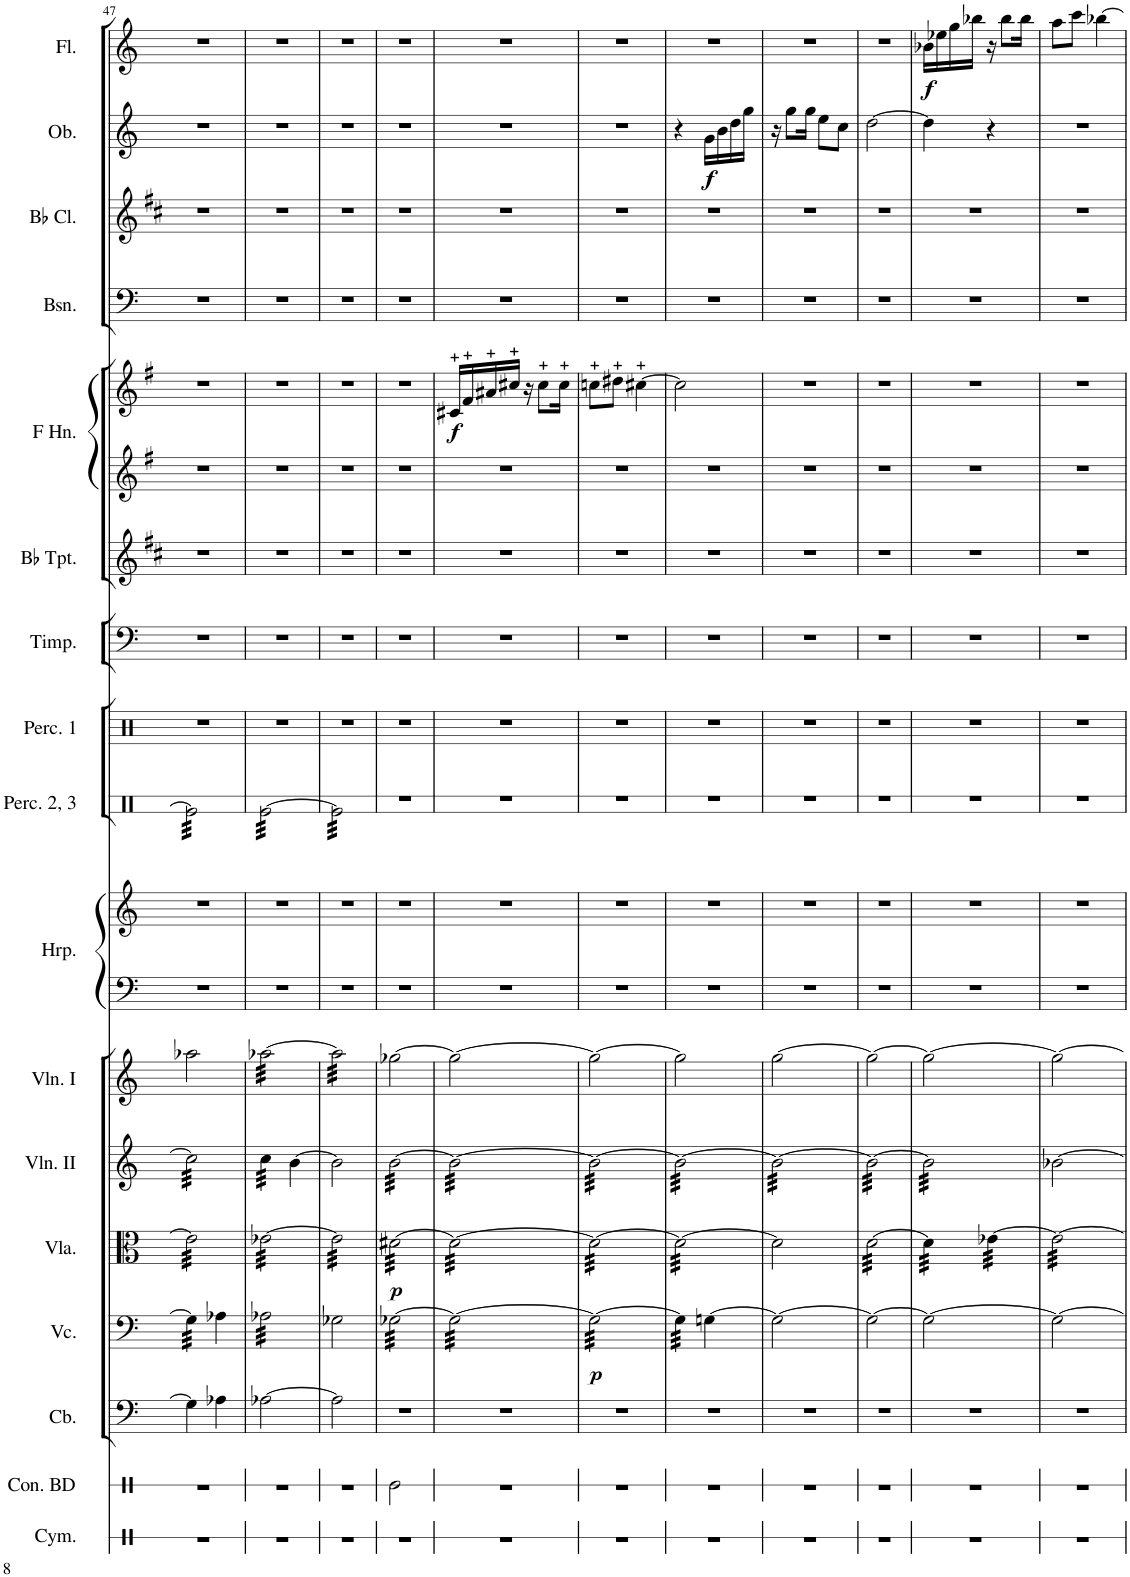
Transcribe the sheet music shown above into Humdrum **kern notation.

**kern	**kern	**kern	**kern	**dynam	**kern	**dynam	**kern	**kern	**kern	**kern	**kern	**kern	**kern	**kern	**kern	**kern	**dynam	**kern	**kern	**kern	**dynam	**kern	**dynam
*part17	*part16	*part15	*part14	*part14	*part13	*part13	*part12	*part11	*part10	*part10	*part9	*part8	*part7	*part6	*part5	*part5	*part5	*part4	*part3	*part2	*part2	*part1	*part1
*staff19	*staff18	*staff17	*staff16	*staff16	*staff15	*staff15	*staff14	*staff13	*staff12	*staff11	*staff10	*staff9	*staff8	*staff7	*staff6	*staff5	*staff5/6	*staff4	*staff3	*staff2	*staff2	*staff1	*staff1
*I"Cymbal	*I"Concert Bass Drum	*I"Contrabasses	*I"Violoncellos	*	*I"Violas	*	*I"Violins II	*I"Violins I	*I"Harp	*	*I"Percussion 2, 3	*I"Percussion 1	*I"Timpani	*I"Trumpets in Bb	*I"Horns in F	*	*	*I"Bassoons	*I"Clarinets in Bb	*I"Oboes	*	*I"Flutes	*
*I'Cym.	*I'Con. BD	*I'Cb.	*I'Vc.	*	*I'Vla.	*	*I'Vln. II	*I'Vln. I	*I'Hrp.	*	*I'Perc. 2, 3	*I'Perc. 1	*I'Timp.	*	*	*	*	*I'Bsn.	*	*I'Ob.	*	*I'Fl.	*
!!LO:PB:g=z
*clefX	*clefX	*clefF4	*clefF4	*	*clefC3	*	*clefG2	*clefG2	*clefF4	*clefG2	*clefX	*clefG2	*clefF4	*clefG2	*clefG2	*clefG2	*	*clefF4	*clefG2	*clefG2	*	*clefG2	*
*	*	*Trd7c12	*	*	*	*	*	*	*	*	*	*	*	*Trd1c2	*Trd4c7	*Trd4c7	*	*	*Trd1c2	*	*	*	*
*k[]	*k[]	*k[]	*k[]	*	*k[]	*	*k[]	*k[]	*k[]	*k[]	*k[]	*k[]	*k[]	*k[f#c#]	*k[f#]	*k[f#]	*	*k[]	*k[f#c#]	*k[]	*	*k[]	*
*M2/4	*M2/4	*M2/4	*M2/4	*	*M2/4	*	*M2/4	*M2/4	*M2/4	*M2/4	*M2/4	*M2/4	*M2/4	*M2/4	*M2/4	*M2/4	*	*M2/4	*M2/4	*M2/4	*	*M2/4	*
=47	=47	=47	=47	=47	=47	=47	=47	=47	=47	=47	=47	=47	=47	=47	=47	=47	=47	=47	=47	=47	=47	=47	=47
*	*	*	*tremolo	*	*	*	*	*	*	*	*	*	*	*	*	*	*	*	*	*	*	*	*
*	*	*	*	*	*tremolo	*	*	*	*	*	*	*	*	*	*	*	*	*	*	*	*	*	*
*	*	*	*	*	*	*	*tremolo	*	*	*	*	*	*	*	*	*	*	*	*	*	*	*	*
*	*	*	*	*	*	*	*	*	*	*	*tremolo	*	*	*	*	*	*	*	*	*	*	*	*
2r	2r	4G\]	32G\]LLL	.	32e\]LLL	.	32cc\]LLL	2aa-X\	2r	2r	32Rff\]LLL	2r	2r	2r	2r	2r	.	2r	2r	2r	.	2r	.
.	.	.	32G\	.	32e\	.	32cc\	.	.	.	32Rff\	.	.	.	.	.	.	.	.	.	.	.	.
.	.	.	32G\	.	32e\	.	32cc\	.	.	.	32Rff\	.	.	.	.	.	.	.	.	.	.	.	.
.	.	.	32G\	.	32e\	.	32cc\	.	.	.	32Rff\	.	.	.	.	.	.	.	.	.	.	.	.
.	.	.	32G\	.	32e\	.	32cc\	.	.	.	32Rff\	.	.	.	.	.	.	.	.	.	.	.	.
.	.	.	32G\	.	32e\	.	32cc\	.	.	.	32Rff\	.	.	.	.	.	.	.	.	.	.	.	.
.	.	.	32G\	.	32e\	.	32cc\	.	.	.	32Rff\	.	.	.	.	.	.	.	.	.	.	.	.
.	.	.	32G\JJJ	.	32e\	.	32cc\	.	.	.	32Rff\	.	.	.	.	.	.	.	.	.	.	.	.
*	*	*	*Xtremolo	*	*	*	*	*	*	*	*	*	*	*	*	*	*	*	*	*	*	*	*
.	.	4A-X\	4A-X\	.	32e\	.	32cc\	.	.	.	32Rff\	.	.	.	.	.	.	.	.	.	.	.	.
.	.	.	.	.	32e\	.	32cc\	.	.	.	32Rff\	.	.	.	.	.	.	.	.	.	.	.	.
.	.	.	.	.	32e\	.	32cc\	.	.	.	32Rff\	.	.	.	.	.	.	.	.	.	.	.	.
.	.	.	.	.	32e\	.	32cc\	.	.	.	32Rff\	.	.	.	.	.	.	.	.	.	.	.	.
.	.	.	.	.	32e\	.	32cc\	.	.	.	32Rff\	.	.	.	.	.	.	.	.	.	.	.	.
.	.	.	.	.	32e\	.	32cc\	.	.	.	32Rff\	.	.	.	.	.	.	.	.	.	.	.	.
.	.	.	.	.	32e\	.	32cc\	.	.	.	32Rff\	.	.	.	.	.	.	.	.	.	.	.	.
.	.	.	.	.	32e\JJJ	.	32cc\JJJ	.	.	.	32Rff\JJJ	.	.	.	.	.	.	.	.	.	.	.	.
=48	=48	=48	=48	=48	=48	=48	=48	=48	=48	=48	=48	=48	=48	=48	=48	=48	=48	=48	=48	=48	=48	=48	=48
*	*	*	*tremolo	*	*	*	*	*	*	*	*	*	*	*	*	*	*	*	*	*	*	*	*
*	*	*	*	*	*	*	*	*tremolo	*	*	*	*	*	*	*	*	*	*	*	*	*	*	*
2r	2r	[2A-X\	32A-X\LLL	.	[32e-X\LLL	.	32cc\LLL	[32aa-X\LLL	2r	2r	[32Rff\LLL	2r	2r	2r	2r	2r	.	2r	2r	2r	.	2r	.
.	.	.	32A-X\	.	32e-X\	.	32cc\	32aa-X\	.	.	32Rff\	.	.	.	.	.	.	.	.	.	.	.	.
.	.	.	32A-X\	.	32e-X\	.	32cc\	32aa-X\	.	.	32Rff\	.	.	.	.	.	.	.	.	.	.	.	.
.	.	.	32A-X\	.	32e-X\	.	32cc\	32aa-X\	.	.	32Rff\	.	.	.	.	.	.	.	.	.	.	.	.
.	.	.	32A-X\	.	32e-X\	.	32cc\	32aa-X\	.	.	32Rff\	.	.	.	.	.	.	.	.	.	.	.	.
.	.	.	32A-X\	.	32e-X\	.	32cc\	32aa-X\	.	.	32Rff\	.	.	.	.	.	.	.	.	.	.	.	.
.	.	.	32A-X\	.	32e-X\	.	32cc\	32aa-X\	.	.	32Rff\	.	.	.	.	.	.	.	.	.	.	.	.
.	.	.	32A-X\	.	32e-X\	.	32cc\JJJ	32aa-X\	.	.	32Rff\	.	.	.	.	.	.	.	.	.	.	.	.
*	*	*	*	*	*	*	*Xtremolo	*	*	*	*	*	*	*	*	*	*	*	*	*	*	*	*
.	.	.	32A-X\	.	32e-X\	.	[4b\	32aa-X\	.	.	32Rff\	.	.	.	.	.	.	.	.	.	.	.	.
.	.	.	32A-X\	.	32e-X\	.	.	32aa-X\	.	.	32Rff\	.	.	.	.	.	.	.	.	.	.	.	.
.	.	.	32A-X\	.	32e-X\	.	.	32aa-X\	.	.	32Rff\	.	.	.	.	.	.	.	.	.	.	.	.
.	.	.	32A-X\	.	32e-X\	.	.	32aa-X\	.	.	32Rff\	.	.	.	.	.	.	.	.	.	.	.	.
.	.	.	32A-X\	.	32e-X\	.	.	32aa-X\	.	.	32Rff\	.	.	.	.	.	.	.	.	.	.	.	.
.	.	.	32A-X\	.	32e-X\	.	.	32aa-X\	.	.	32Rff\	.	.	.	.	.	.	.	.	.	.	.	.
.	.	.	32A-X\	.	32e-X\	.	.	32aa-X\	.	.	32Rff\	.	.	.	.	.	.	.	.	.	.	.	.
.	.	.	32A-X\JJJ	.	32e-X\JJJ	.	.	32aa-X\JJJ	.	.	32Rff\JJJ	.	.	.	.	.	.	.	.	.	.	.	.
*	*	*	*Xtremolo	*	*	*	*	*	*	*	*	*	*	*	*	*	*	*	*	*	*	*	*
=49	=49	=49	=49	=49	=49	=49	=49	=49	=49	=49	=49	=49	=49	=49	=49	=49	=49	=49	=49	=49	=49	=49	=49
2r	2r	2A-\]	2G-X\	.	32e-\]LLL	.	2b\]	32aa-\]LLL	2r	2r	32Rff\]LLL	2r	2r	2r	2r	2r	.	2r	2r	2r	.	2r	.
.	.	.	.	.	32e-\	.	.	32aa-\	.	.	32Rff\	.	.	.	.	.	.	.	.	.	.	.	.
.	.	.	.	.	32e-\	.	.	32aa-\	.	.	32Rff\	.	.	.	.	.	.	.	.	.	.	.	.
.	.	.	.	.	32e-\	.	.	32aa-\	.	.	32Rff\	.	.	.	.	.	.	.	.	.	.	.	.
.	.	.	.	.	32e-\	.	.	32aa-\	.	.	32Rff\	.	.	.	.	.	.	.	.	.	.	.	.
.	.	.	.	.	32e-\	.	.	32aa-\	.	.	32Rff\	.	.	.	.	.	.	.	.	.	.	.	.
.	.	.	.	.	32e-\	.	.	32aa-\	.	.	32Rff\	.	.	.	.	.	.	.	.	.	.	.	.
.	.	.	.	.	32e-\	.	.	32aa-\	.	.	32Rff\	.	.	.	.	.	.	.	.	.	.	.	.
.	.	.	.	.	32e-\	.	.	32aa-\	.	.	32Rff\	.	.	.	.	.	.	.	.	.	.	.	.
.	.	.	.	.	32e-\	.	.	32aa-\	.	.	32Rff\	.	.	.	.	.	.	.	.	.	.	.	.
.	.	.	.	.	32e-\	.	.	32aa-\	.	.	32Rff\	.	.	.	.	.	.	.	.	.	.	.	.
.	.	.	.	.	32e-\	.	.	32aa-\	.	.	32Rff\	.	.	.	.	.	.	.	.	.	.	.	.
.	.	.	.	.	32e-\	.	.	32aa-\	.	.	32Rff\	.	.	.	.	.	.	.	.	.	.	.	.
.	.	.	.	.	32e-\	.	.	32aa-\	.	.	32Rff\	.	.	.	.	.	.	.	.	.	.	.	.
.	.	.	.	.	32e-\	.	.	32aa-\	.	.	32Rff\	.	.	.	.	.	.	.	.	.	.	.	.
.	.	.	.	.	32e-\JJJ	.	.	32aa-\JJJ	.	.	32Rff\JJJ	.	.	.	.	.	.	.	.	.	.	.	.
*	*	*	*	*	*	*	*	*	*	*	*Xtremolo	*	*	*	*	*	*	*	*	*	*	*	*
*	*	*	*	*	*	*	*	*Xtremolo	*	*	*	*	*	*	*	*	*	*	*	*	*	*	*
=50	=50	=50	=50	=50	=50	=50	=50	=50	=50	=50	=50	=50	=50	=50	=50	=50	=50	=50	=50	=50	=50	=50	=50
!	!	!	!	!	!	!LO:DY:b	!	!	!	!	!	!	!	!	!	!	!	!	!	!	!	!	!
*	*	*	*tremolo	*	*	*	*	*	*	*	*	*	*	*	*	*	*	*	*	*	*	*	*
*	*	*	*	*	*	*	*tremolo	*	*	*	*	*	*	*	*	*	*	*	*	*	*	*	*
2r	2Re\	2r	[32G-X\LLL	.	[32d#X\LLL	p	[32b\LLL	[2gg-X\	2r	2r	2r	2r	2r	2r	2r	2r	.	2r	2r	2r	.	2r	.
.	.	.	32G-X\	.	32d#X\	.	32b\	.	.	.	.	.	.	.	.	.	.	.	.	.	.	.	.
.	.	.	32G-X\	.	32d#X\	.	32b\	.	.	.	.	.	.	.	.	.	.	.	.	.	.	.	.
.	.	.	32G-X\	.	32d#X\	.	32b\	.	.	.	.	.	.	.	.	.	.	.	.	.	.	.	.
.	.	.	32G-X\	.	32d#X\	.	32b\	.	.	.	.	.	.	.	.	.	.	.	.	.	.	.	.
.	.	.	32G-X\	.	32d#X\	.	32b\	.	.	.	.	.	.	.	.	.	.	.	.	.	.	.	.
.	.	.	32G-X\	.	32d#X\	.	32b\	.	.	.	.	.	.	.	.	.	.	.	.	.	.	.	.
.	.	.	32G-X\	.	32d#X\	.	32b\	.	.	.	.	.	.	.	.	.	.	.	.	.	.	.	.
.	.	.	32G-X\	.	32d#X\	.	32b\	.	.	.	.	.	.	.	.	.	.	.	.	.	.	.	.
.	.	.	32G-X\	.	32d#X\	.	32b\	.	.	.	.	.	.	.	.	.	.	.	.	.	.	.	.
.	.	.	32G-X\	.	32d#X\	.	32b\	.	.	.	.	.	.	.	.	.	.	.	.	.	.	.	.
.	.	.	32G-X\	.	32d#X\	.	32b\	.	.	.	.	.	.	.	.	.	.	.	.	.	.	.	.
.	.	.	32G-X\	.	32d#X\	.	32b\	.	.	.	.	.	.	.	.	.	.	.	.	.	.	.	.
.	.	.	32G-X\	.	32d#X\	.	32b\	.	.	.	.	.	.	.	.	.	.	.	.	.	.	.	.
.	.	.	32G-X\	.	32d#X\	.	32b\	.	.	.	.	.	.	.	.	.	.	.	.	.	.	.	.
.	.	.	32G-X\JJJ	.	32d#X\JJJ	.	32b\JJJ	.	.	.	.	.	.	.	.	.	.	.	.	.	.	.	.
=51	=51	=51	=51	=51	=51	=51	=51	=51	=51	=51	=51	=51	=51	=51	=51	=51	=51	=51	=51	=51	=51	=51	=51
!	!	!	!	!	!	!	!	!	!	!	!	!	!	!	!	!	!LO:DY:b	!	!	!	!	!	!
2r	2r	2r	32G-\LLL	.	32d#\LLL	.	32b\LLL	2gg-\_	2r	2r	2r	2r	2r	2r	2r	16c#X/LL	f	2r	2r	2r	.	2r	.
.	.	.	32G-\	.	32d#\	.	32b\	.	.	.	.	.	.	.	.	.	.	.	.	.	.	.	.
.	.	.	32G-\	.	32d#\	.	32b\	.	.	.	.	.	.	.	.	16f#/	.	.	.	.	.	.	.
.	.	.	32G-\	.	32d#\	.	32b\	.	.	.	.	.	.	.	.	.	.	.	.	.	.	.	.
.	.	.	32G-\	.	32d#\	.	32b\	.	.	.	.	.	.	.	.	16a#X/	.	.	.	.	.	.	.
.	.	.	32G-\	.	32d#\	.	32b\	.	.	.	.	.	.	.	.	.	.	.	.	.	.	.	.
.	.	.	32G-\	.	32d#\	.	32b\	.	.	.	.	.	.	.	.	16cc#X/JJ	.	.	.	.	.	.	.
.	.	.	32G-\	.	32d#\	.	32b\	.	.	.	.	.	.	.	.	.	.	.	.	.	.	.	.
.	.	.	32G-\	.	32d#\	.	32b\	.	.	.	.	.	.	.	.	16r	.	.	.	.	.	.	.
.	.	.	32G-\	.	32d#\	.	32b\	.	.	.	.	.	.	.	.	.	.	.	.	.	.	.	.
.	.	.	32G-\	.	32d#\	.	32b\	.	.	.	.	.	.	.	.	8cc#\L	.	.	.	.	.	.	.
.	.	.	32G-\	.	32d#\	.	32b\	.	.	.	.	.	.	.	.	.	.	.	.	.	.	.	.
.	.	.	32G-\	.	32d#\	.	32b\	.	.	.	.	.	.	.	.	.	.	.	.	.	.	.	.
.	.	.	32G-\	.	32d#\	.	32b\	.	.	.	.	.	.	.	.	.	.	.	.	.	.	.	.
.	.	.	32G-\	.	32d#\	.	32b\	.	.	.	.	.	.	.	.	16cc#\Jk	.	.	.	.	.	.	.
.	.	.	32G-\JJJ	.	32d#\JJJ	.	32b\JJJ	.	.	.	.	.	.	.	.	.	.	.	.	.	.	.	.
=52	=52	=52	=52	=52	=52	=52	=52	=52	=52	=52	=52	=52	=52	=52	=52	=52	=52	=52	=52	=52	=52	=52	=52
!	!	!	!	!LO:DY:b	!	!	!	!	!	!	!	!	!	!	!	!	!	!	!	!	!	!	!
2r	2r	2r	32G-\LLL	p	32d#\LLL	.	32b\LLL	2gg-\_	2r	2r	2r	2r	2r	2r	2r	8ccn\L	.	2r	2r	2r	.	2r	.
.	.	.	32G-\	.	32d#\	.	32b\	.	.	.	.	.	.	.	.	.	.	.	.	.	.	.	.
.	.	.	32G-\	.	32d#\	.	32b\	.	.	.	.	.	.	.	.	.	.	.	.	.	.	.	.
.	.	.	32G-\	.	32d#\	.	32b\	.	.	.	.	.	.	.	.	.	.	.	.	.	.	.	.
.	.	.	32G-\	.	32d#\	.	32b\	.	.	.	.	.	.	.	.	8dd#X\J	.	.	.	.	.	.	.
.	.	.	32G-\	.	32d#\	.	32b\	.	.	.	.	.	.	.	.	.	.	.	.	.	.	.	.
.	.	.	32G-\	.	32d#\	.	32b\	.	.	.	.	.	.	.	.	.	.	.	.	.	.	.	.
.	.	.	32G-\	.	32d#\	.	32b\	.	.	.	.	.	.	.	.	.	.	.	.	.	.	.	.
.	.	.	32G-\	.	32d#\	.	32b\	.	.	.	.	.	.	.	.	[4cc#X\	.	.	.	.	.	.	.
.	.	.	32G-\	.	32d#\	.	32b\	.	.	.	.	.	.	.	.	.	.	.	.	.	.	.	.
.	.	.	32G-\	.	32d#\	.	32b\	.	.	.	.	.	.	.	.	.	.	.	.	.	.	.	.
.	.	.	32G-\	.	32d#\	.	32b\	.	.	.	.	.	.	.	.	.	.	.	.	.	.	.	.
.	.	.	32G-\	.	32d#\	.	32b\	.	.	.	.	.	.	.	.	.	.	.	.	.	.	.	.
.	.	.	32G-\	.	32d#\	.	32b\	.	.	.	.	.	.	.	.	.	.	.	.	.	.	.	.
.	.	.	32G-\	.	32d#\	.	32b\	.	.	.	.	.	.	.	.	.	.	.	.	.	.	.	.
.	.	.	32G-\JJJ	.	32d#\JJJ	.	32b\JJJ	.	.	.	.	.	.	.	.	.	.	.	.	.	.	.	.
=53	=53	=53	=53	=53	=53	=53	=53	=53	=53	=53	=53	=53	=53	=53	=53	=53	=53	=53	=53	=53	=53	=53	=53
2r	2r	2r	32G-\]LLL	.	32d#\LLL	.	32b\LLL	2gg-\]	2r	2r	2r	2r	2r	2r	2r	2cc#\]	.	2r	2r	4r	.	2r	.
.	.	.	32G-\	.	32d#\	.	32b\	.	.	.	.	.	.	.	.	.	.	.	.	.	.	.	.
.	.	.	32G-\	.	32d#\	.	32b\	.	.	.	.	.	.	.	.	.	.	.	.	.	.	.	.
.	.	.	32G-\	.	32d#\	.	32b\	.	.	.	.	.	.	.	.	.	.	.	.	.	.	.	.
.	.	.	32G-\	.	32d#\	.	32b\	.	.	.	.	.	.	.	.	.	.	.	.	.	.	.	.
.	.	.	32G-\	.	32d#\	.	32b\	.	.	.	.	.	.	.	.	.	.	.	.	.	.	.	.
.	.	.	32G-\	.	32d#\	.	32b\	.	.	.	.	.	.	.	.	.	.	.	.	.	.	.	.
.	.	.	32G-\JJJ	.	32d#\	.	32b\	.	.	.	.	.	.	.	.	.	.	.	.	.	.	.	.
*	*	*	*Xtremolo	*	*	*	*	*	*	*	*	*	*	*	*	*	*	*	*	*	*	*	*
!	!	!	!	!	!	!	!	!	!	!	!	!	!	!	!	!	!	!	!	!	!LO:DY:b	!	!
.	.	.	[4Gn\	.	32d#\	.	32b\	.	.	.	.	.	.	.	.	.	.	.	.	16g\LL	f	.	.
.	.	.	.	.	32d#\	.	32b\	.	.	.	.	.	.	.	.	.	.	.	.	.	.	.	.
.	.	.	.	.	32d#\	.	32b\	.	.	.	.	.	.	.	.	.	.	.	.	16b\	.	.	.
.	.	.	.	.	32d#\	.	32b\	.	.	.	.	.	.	.	.	.	.	.	.	.	.	.	.
.	.	.	.	.	32d#\	.	32b\	.	.	.	.	.	.	.	.	.	.	.	.	16dd\	.	.	.
.	.	.	.	.	32d#\	.	32b\	.	.	.	.	.	.	.	.	.	.	.	.	.	.	.	.
.	.	.	.	.	32d#\	.	32b\	.	.	.	.	.	.	.	.	.	.	.	.	16gg\JJ	.	.	.
.	.	.	.	.	32d#\JJJ	.	32b\JJJ	.	.	.	.	.	.	.	.	.	.	.	.	.	.	.	.
*	*	*	*	*	*Xtremolo	*	*	*	*	*	*	*	*	*	*	*	*	*	*	*	*	*	*
=54	=54	=54	=54	=54	=54	=54	=54	=54	=54	=54	=54	=54	=54	=54	=54	=54	=54	=54	=54	=54	=54	=54	=54
2r	2r	2r	2G\_	.	2d#\]	.	32b\LLL	[2gg\	2r	2r	2r	2r	2r	2r	2r	2r	.	2r	2r	16r	.	2r	.
.	.	.	.	.	.	.	32b\	.	.	.	.	.	.	.	.	.	.	.	.	.	.	.	.
.	.	.	.	.	.	.	32b\	.	.	.	.	.	.	.	.	.	.	.	.	8gg\L	.	.	.
.	.	.	.	.	.	.	32b\	.	.	.	.	.	.	.	.	.	.	.	.	.	.	.	.
.	.	.	.	.	.	.	32b\	.	.	.	.	.	.	.	.	.	.	.	.	.	.	.	.
.	.	.	.	.	.	.	32b\	.	.	.	.	.	.	.	.	.	.	.	.	.	.	.	.
.	.	.	.	.	.	.	32b\	.	.	.	.	.	.	.	.	.	.	.	.	16gg\Jk	.	.	.
.	.	.	.	.	.	.	32b\	.	.	.	.	.	.	.	.	.	.	.	.	.	.	.	.
.	.	.	.	.	.	.	32b\	.	.	.	.	.	.	.	.	.	.	.	.	8ee\L	.	.	.
.	.	.	.	.	.	.	32b\	.	.	.	.	.	.	.	.	.	.	.	.	.	.	.	.
.	.	.	.	.	.	.	32b\	.	.	.	.	.	.	.	.	.	.	.	.	.	.	.	.
.	.	.	.	.	.	.	32b\	.	.	.	.	.	.	.	.	.	.	.	.	.	.	.	.
.	.	.	.	.	.	.	32b\	.	.	.	.	.	.	.	.	.	.	.	.	8cc\J	.	.	.
.	.	.	.	.	.	.	32b\	.	.	.	.	.	.	.	.	.	.	.	.	.	.	.	.
.	.	.	.	.	.	.	32b\	.	.	.	.	.	.	.	.	.	.	.	.	.	.	.	.
.	.	.	.	.	.	.	32b\JJJ	.	.	.	.	.	.	.	.	.	.	.	.	.	.	.	.
=55	=55	=55	=55	=55	=55	=55	=55	=55	=55	=55	=55	=55	=55	=55	=55	=55	=55	=55	=55	=55	=55	=55	=55
*	*	*	*	*	*tremolo	*	*	*	*	*	*	*	*	*	*	*	*	*	*	*	*	*	*
2r	2r	2r	2G\_	.	[32d\LLL	.	32b\LLL	2gg\_	2r	2r	2r	2r	2r	2r	2r	2r	.	2r	2r	[2dd\	.	2r	.
.	.	.	.	.	32d\	.	32b\	.	.	.	.	.	.	.	.	.	.	.	.	.	.	.	.
.	.	.	.	.	32d\	.	32b\	.	.	.	.	.	.	.	.	.	.	.	.	.	.	.	.
.	.	.	.	.	32d\	.	32b\	.	.	.	.	.	.	.	.	.	.	.	.	.	.	.	.
.	.	.	.	.	32d\	.	32b\	.	.	.	.	.	.	.	.	.	.	.	.	.	.	.	.
.	.	.	.	.	32d\	.	32b\	.	.	.	.	.	.	.	.	.	.	.	.	.	.	.	.
.	.	.	.	.	32d\	.	32b\	.	.	.	.	.	.	.	.	.	.	.	.	.	.	.	.
.	.	.	.	.	32d\	.	32b\	.	.	.	.	.	.	.	.	.	.	.	.	.	.	.	.
.	.	.	.	.	32d\	.	32b\	.	.	.	.	.	.	.	.	.	.	.	.	.	.	.	.
.	.	.	.	.	32d\	.	32b\	.	.	.	.	.	.	.	.	.	.	.	.	.	.	.	.
.	.	.	.	.	32d\	.	32b\	.	.	.	.	.	.	.	.	.	.	.	.	.	.	.	.
.	.	.	.	.	32d\	.	32b\	.	.	.	.	.	.	.	.	.	.	.	.	.	.	.	.
.	.	.	.	.	32d\	.	32b\	.	.	.	.	.	.	.	.	.	.	.	.	.	.	.	.
.	.	.	.	.	32d\	.	32b\	.	.	.	.	.	.	.	.	.	.	.	.	.	.	.	.
.	.	.	.	.	32d\	.	32b\	.	.	.	.	.	.	.	.	.	.	.	.	.	.	.	.
.	.	.	.	.	32d\JJJ	.	32b\JJJ	.	.	.	.	.	.	.	.	.	.	.	.	.	.	.	.
=56	=56	=56	=56	=56	=56	=56	=56	=56	=56	=56	=56	=56	=56	=56	=56	=56	=56	=56	=56	=56	=56	=56	=56
!	!	!	!	!	!	!	!	!	!	!	!	!	!	!	!	!	!	!	!	!	!	!	!LO:DY:b
2r	2r	2r	2G\_	.	32d\]LLL	.	32b\]LLL	2gg\_	2r	2r	2r	2r	2r	2r	2r	2r	.	2r	2r	4dd\]	.	16b-X\LL	f
.	.	.	.	.	32d\	.	32b\	.	.	.	.	.	.	.	.	.	.	.	.	.	.	.	.
.	.	.	.	.	32d\	.	32b\	.	.	.	.	.	.	.	.	.	.	.	.	.	.	16ee-X\	.
.	.	.	.	.	32d\	.	32b\	.	.	.	.	.	.	.	.	.	.	.	.	.	.	.	.
.	.	.	.	.	32d\	.	32b\	.	.	.	.	.	.	.	.	.	.	.	.	.	.	16gg\	.
.	.	.	.	.	32d\	.	32b\	.	.	.	.	.	.	.	.	.	.	.	.	.	.	.	.
.	.	.	.	.	32d\	.	32b\	.	.	.	.	.	.	.	.	.	.	.	.	.	.	16bb-X\JJ	.
.	.	.	.	.	32d\JJJ	.	32b\	.	.	.	.	.	.	.	.	.	.	.	.	.	.	.	.
.	.	.	.	.	[32e-X\LLL	.	32b\	.	.	.	.	.	.	.	.	.	.	.	.	4r	.	16r	.
.	.	.	.	.	32e-X\	.	32b\	.	.	.	.	.	.	.	.	.	.	.	.	.	.	.	.
.	.	.	.	.	32e-X\	.	32b\	.	.	.	.	.	.	.	.	.	.	.	.	.	.	8bb-\L	.
.	.	.	.	.	32e-X\	.	32b\	.	.	.	.	.	.	.	.	.	.	.	.	.	.	.	.
.	.	.	.	.	32e-X\	.	32b\	.	.	.	.	.	.	.	.	.	.	.	.	.	.	.	.
.	.	.	.	.	32e-X\	.	32b\	.	.	.	.	.	.	.	.	.	.	.	.	.	.	.	.
.	.	.	.	.	32e-X\	.	32b\	.	.	.	.	.	.	.	.	.	.	.	.	.	.	16bb-\Jk	.
.	.	.	.	.	32e-X\JJJ	.	32b\JJJ	.	.	.	.	.	.	.	.	.	.	.	.	.	.	.	.
*	*	*	*	*	*	*	*Xtremolo	*	*	*	*	*	*	*	*	*	*	*	*	*	*	*	*
=57	=57	=57	=57	=57	=57	=57	=57	=57	=57	=57	=57	=57	=57	=57	=57	=57	=57	=57	=57	=57	=57	=57	=57
2r	2r	2r	2G\_	.	32e-\LLL	.	[2b-X\	2gg\_	2r	2r	2r	2r	2r	2r	2r	2r	.	2r	2r	2r	.	8aa\L	.
.	.	.	.	.	32e-\	.	.	.	.	.	.	.	.	.	.	.	.	.	.	.	.	.	.
.	.	.	.	.	32e-\	.	.	.	.	.	.	.	.	.	.	.	.	.	.	.	.	.	.
.	.	.	.	.	32e-\	.	.	.	.	.	.	.	.	.	.	.	.	.	.	.	.	.	.
.	.	.	.	.	32e-\	.	.	.	.	.	.	.	.	.	.	.	.	.	.	.	.	8ccc\J	.
.	.	.	.	.	32e-\	.	.	.	.	.	.	.	.	.	.	.	.	.	.	.	.	.	.
.	.	.	.	.	32e-\	.	.	.	.	.	.	.	.	.	.	.	.	.	.	.	.	.	.
.	.	.	.	.	32e-\	.	.	.	.	.	.	.	.	.	.	.	.	.	.	.	.	.	.
.	.	.	.	.	32e-\	.	.	.	.	.	.	.	.	.	.	.	.	.	.	.	.	[4bb-X\	.
.	.	.	.	.	32e-\	.	.	.	.	.	.	.	.	.	.	.	.	.	.	.	.	.	.
.	.	.	.	.	32e-\	.	.	.	.	.	.	.	.	.	.	.	.	.	.	.	.	.	.
.	.	.	.	.	32e-\	.	.	.	.	.	.	.	.	.	.	.	.	.	.	.	.	.	.
.	.	.	.	.	32e-\	.	.	.	.	.	.	.	.	.	.	.	.	.	.	.	.	.	.
.	.	.	.	.	32e-\	.	.	.	.	.	.	.	.	.	.	.	.	.	.	.	.	.	.
.	.	.	.	.	32e-\	.	.	.	.	.	.	.	.	.	.	.	.	.	.	.	.	.	.
.	.	.	.	.	32e-\JJJ	.	.	.	.	.	.	.	.	.	.	.	.	.	.	.	.	.	.
*	*	*	*	*	*Xtremolo	*	*	*	*	*	*	*	*	*	*	*	*	*	*	*	*	*	*
=	=	=	=	=	=	=	=	=	=	=	=	=	=	=	=	=	=	=	=	=	=	=	=
*-	*-	*-	*-	*-	*-	*-	*-	*-	*-	*-	*-	*-	*-	*-	*-	*-	*-	*-	*-	*-	*-	*-	*-
